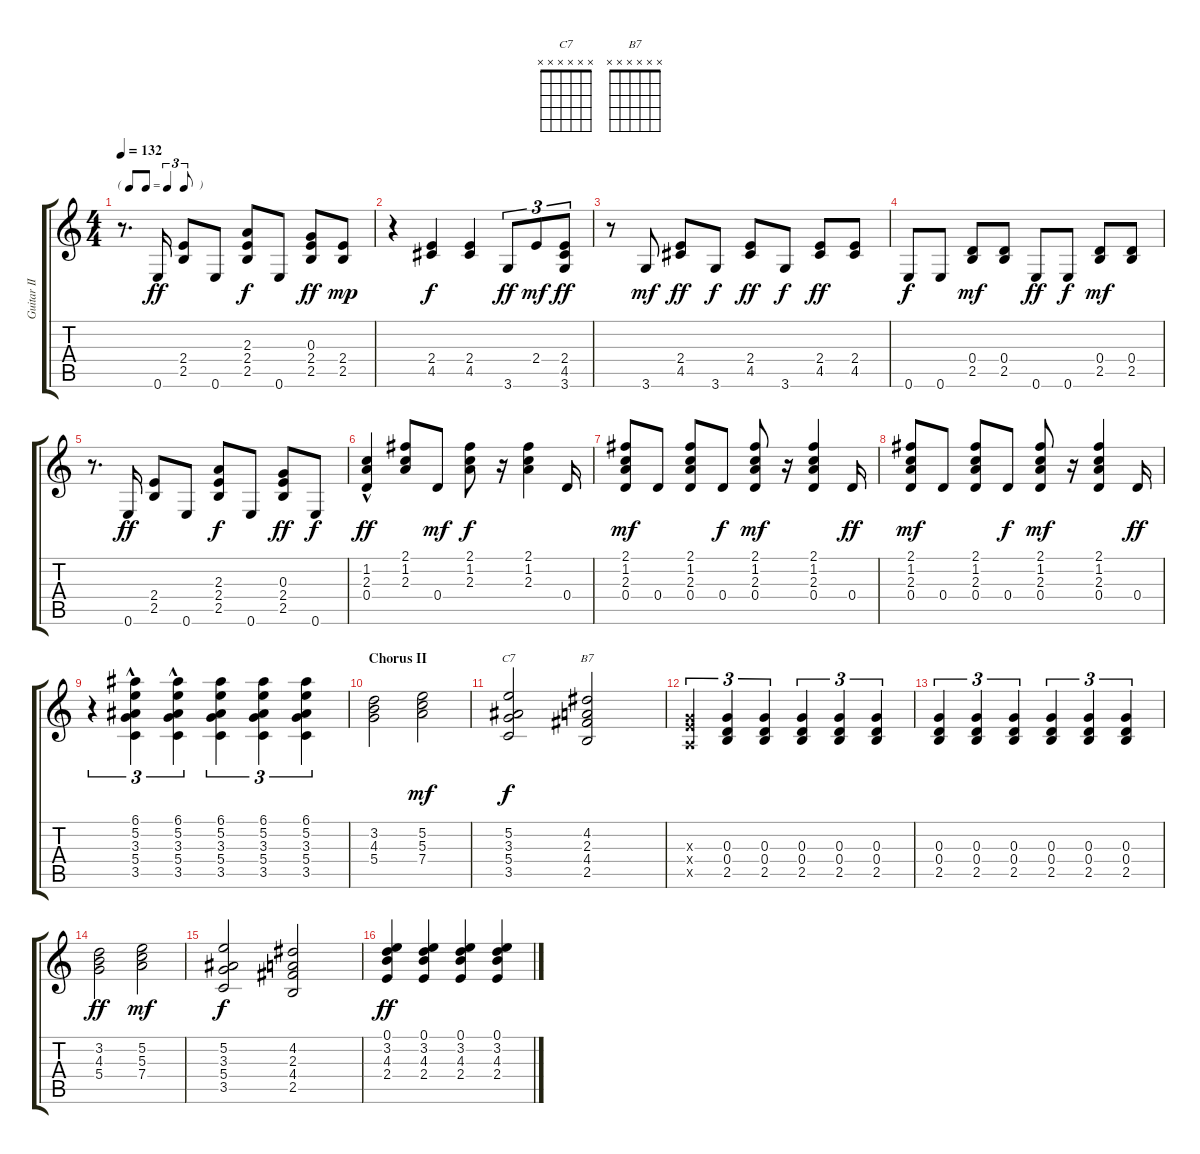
\track ("Guitar II" "Guitar II") {instrument acousticguitarsteel}
\staff {score tabs}
\tuning (E4 B3 G3 D3 A2 E2) {hide}
\chord ("C7" x x x x x x) {firstfret 0}
\chord ("B7" x x x x x x) {firstfret 0}
\ts (4 4)
\tf triplet8th
\tempo 132
\clef g2
\ks c
r.8{d dy mf} 0.6.16{dy ff} (2.4 2.5).8 0.6.8 (2.3 2.4 2.5).8{dy f} 0.6.8 (0.3 2.4 2.5).8{dy ff} (2.4 2.5).8{dy mp} |
r.4 (2.4 4.5).4{dy f} (2.4 4.5).4 3.6.8{tu (3 2) dy ff} 2.4.8{tu (3 2) dy mf} (2.4 4.5 3.6).8{tu (3 2) dy ff} |
r.8 3.6.8{dy mf} (2.4 4.5).8{dy ff} 3.6.8{dy f} (2.4 4.5).8{dy ff} 3.6.8{dy f} (2.4 4.5).8{dy ff} (2.4 4.5).8 |
0.6.8{dy f} 0.6.8 (0.4 2.5).8{dy mf} (0.4 2.5).8 0.6.8{dy ff} 0.6.8{dy f} (0.4 2.5).8{dy mf} (0.4 2.5).8 |
r.8{d} 0.6.16{dy ff} (2.4 2.5).8 0.6.8 (2.3 2.4 2.5).8{dy f} 0.6.8 (0.3 2.4 2.5).8{dy ff} 0.6.8{dy f} |
(1.2{hac} 2.3{hac} 0.4).4{dy ff} (2.1 1.2 2.3).8 0.4.8{dy mf} (2.1 1.2 2.3).8{dy f} r.16 (2.1 1.2 2.3).4 0.4.16 |
(2.1 1.2 2.3 0.4).8{dy mf} 0.4.8 (2.1 1.2 2.3 0.4).8 0.4.8{dy f} (2.1 1.2 2.3 0.4).8{dy mf} r.16 (2.1 1.2 2.3 0.4).4 0.4.16{dy ff} |
(2.1 1.2 2.3 0.4).8{dy mf} 0.4.8 (2.1 1.2 2.3 0.4).8 0.4.8{dy f} (2.1 1.2 2.3 0.4).8{dy mf} r.16 (2.1 1.2 2.3 0.4).4 0.4.16{dy ff} |
r.4{tu (3 2)} (6.1 5.2{hac} 3.3{hac} 5.4 3.5).4{tu (3 2)} (6.1 5.2{hac} 3.3{hac} 5.4 3.5).4{tu (3 2)} (6.1 5.2 3.3 5.4 3.5).4{tu (3 2)} (6.1 5.2 3.3 5.4 3.5).4{tu (3 2)} (6.1 5.2 3.3 5.4 3.5).4{tu (3 2)} |
\section ("" "Chorus II")
(3.2 4.3 5.4).2 (5.2 5.3 7.4).2{dy mf} |
(5.2 3.3 5.4 3.5).2{ch "C7" dy f} (4.2 2.3 4.4 2.5).2{ch "B7"} |
(0.3{x} 2.4{x} 0.5{x}).4{tu (3 2)} (0.3 0.4 2.5).4{tu (3 2)} (0.3 0.4 2.5).4{tu (3 2)} (0.3 0.4 2.5).4{tu (3 2)} (0.3 0.4 2.5).4{tu (3 2)} (0.3 0.4 2.5).4{tu (3 2)} |
(0.3 0.4 2.5).4{tu (3 2)} (0.3 0.4 2.5).4{tu (3 2)} (0.3 0.4 2.5).4{tu (3 2)} (0.3 0.4 2.5).4{tu (3 2)} (0.3 0.4 2.5).4{tu (3 2)} (0.3 0.4 2.5).4{tu (3 2)} |
(3.2 4.3 5.4).2{dy ff} (5.2 5.3 7.4).2{dy mf} |
(5.2 3.3 5.4 3.5).2{dy f} (4.2 2.3 4.4 2.5).2 |
(0.1 3.2 4.3 2.4).4{dy ff} (0.1 3.2 4.3 2.4).4 (0.1 3.2 4.3 2.4).4 (0.1 3.2 4.3 2.4).4
